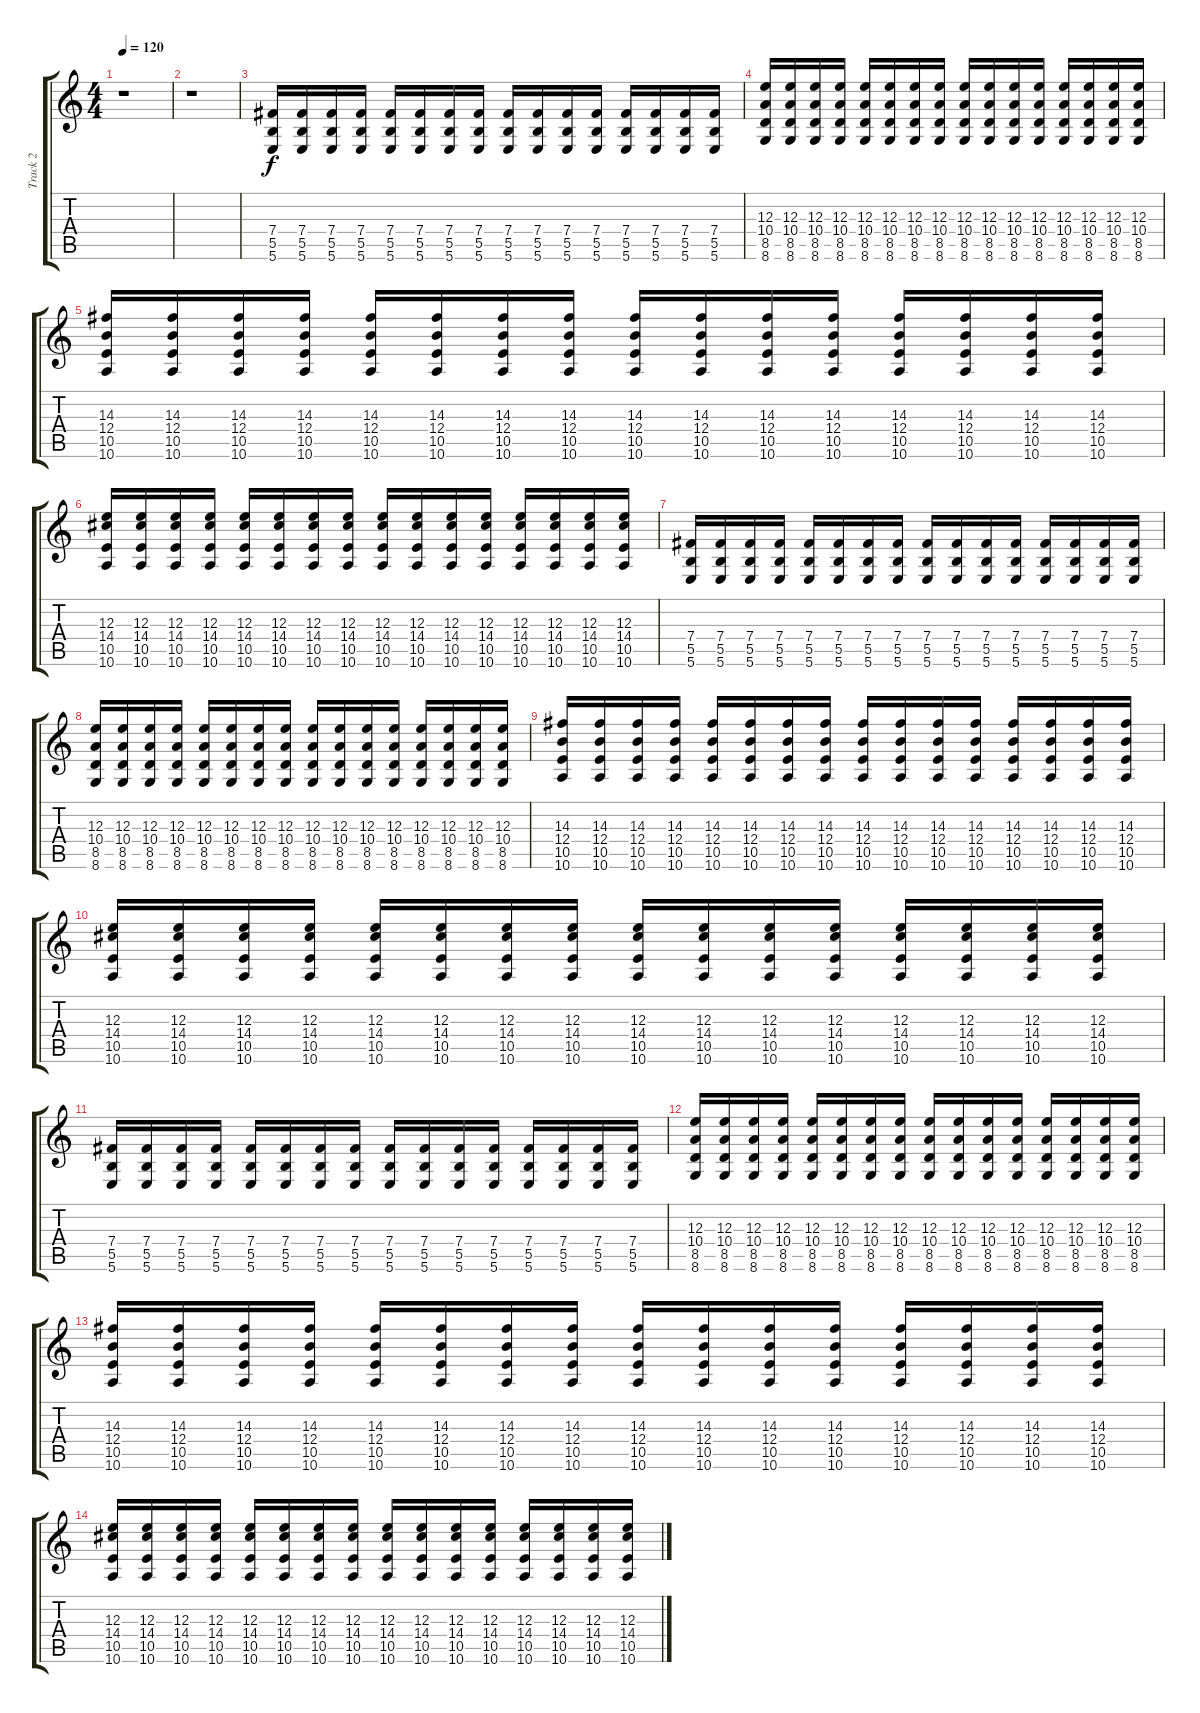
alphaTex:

\track ("Track 2" "Track 2") {instrument distortionguitar}
\staff {score tabs}
\tuning (Db4 Ab3 E3 B2 Gb2 B1) {hide}
\ts (4 4)
\tempo 120
\clef g2
\ks c
r.1{dy f} |
r.1 |
(7.4 5.5 5.6).16 (7.4 5.5 5.6).16 (7.4 5.5 5.6).16 (7.4 5.5 5.6).16 (7.4 5.5 5.6).16 (7.4 5.5 5.6).16 (7.4 5.5 5.6).16 (7.4 5.5 5.6).16 (7.4 5.5 5.6).16 (7.4 5.5 5.6).16 (7.4 5.5 5.6).16 (7.4 5.5 5.6).16 (7.4 5.5 5.6).16 (7.4 5.5 5.6).16 (7.4 5.5 5.6).16 (7.4 5.5 5.6).16 |
(12.3 10.4 8.5 8.6).16 (12.3 10.4 8.5 8.6).16 (12.3 10.4 8.5 8.6).16 (12.3 10.4 8.5 8.6).16 (12.3 10.4 8.5 8.6).16 (12.3 10.4 8.5 8.6).16 (12.3 10.4 8.5 8.6).16 (12.3 10.4 8.5 8.6).16 (12.3 10.4 8.5 8.6).16 (12.3 10.4 8.5 8.6).16 (12.3 10.4 8.5 8.6).16 (12.3 10.4 8.5 8.6).16 (12.3 10.4 8.5 8.6).16 (12.3 10.4 8.5 8.6).16 (12.3 10.4 8.5 8.6).16 (12.3 10.4 8.5 8.6).16 |
(14.3 12.4 10.5 10.6).16 (14.3 12.4 10.5 10.6).16 (14.3 12.4 10.5 10.6).16 (14.3 12.4 10.5 10.6).16 (14.3 12.4 10.5 10.6).16 (14.3 12.4 10.5 10.6).16 (14.3 12.4 10.5 10.6).16 (14.3 12.4 10.5 10.6).16 (14.3 12.4 10.5 10.6).16 (14.3 12.4 10.5 10.6).16 (14.3 12.4 10.5 10.6).16 (14.3 12.4 10.5 10.6).16 (14.3 12.4 10.5 10.6).16 (14.3 12.4 10.5 10.6).16 (14.3 12.4 10.5 10.6).16 (14.3 12.4 10.5 10.6).16 |
(12.3 14.4 10.5 10.6).16 (12.3 14.4 10.5 10.6).16 (12.3 14.4 10.5 10.6).16 (12.3 14.4 10.5 10.6).16 (12.3 14.4 10.5 10.6).16 (12.3 14.4 10.5 10.6).16 (12.3 14.4 10.5 10.6).16 (12.3 14.4 10.5 10.6).16 (12.3 14.4 10.5 10.6).16 (12.3 14.4 10.5 10.6).16 (12.3 14.4 10.5 10.6).16 (12.3 14.4 10.5 10.6).16 (12.3 14.4 10.5 10.6).16 (12.3 14.4 10.5 10.6).16 (12.3 14.4 10.5 10.6).16 (12.3 14.4 10.5 10.6).16 |
(7.4 5.5 5.6).16 (7.4 5.5 5.6).16 (7.4 5.5 5.6).16 (7.4 5.5 5.6).16 (7.4 5.5 5.6).16 (7.4 5.5 5.6).16 (7.4 5.5 5.6).16 (7.4 5.5 5.6).16 (7.4 5.5 5.6).16 (7.4 5.5 5.6).16 (7.4 5.5 5.6).16 (7.4 5.5 5.6).16 (7.4 5.5 5.6).16 (7.4 5.5 5.6).16 (7.4 5.5 5.6).16 (7.4 5.5 5.6).16 |
(12.3 10.4 8.5 8.6).16 (12.3 10.4 8.5 8.6).16 (12.3 10.4 8.5 8.6).16 (12.3 10.4 8.5 8.6).16 (12.3 10.4 8.5 8.6).16 (12.3 10.4 8.5 8.6).16 (12.3 10.4 8.5 8.6).16 (12.3 10.4 8.5 8.6).16 (12.3 10.4 8.5 8.6).16 (12.3 10.4 8.5 8.6).16 (12.3 10.4 8.5 8.6).16 (12.3 10.4 8.5 8.6).16 (12.3 10.4 8.5 8.6).16 (12.3 10.4 8.5 8.6).16 (12.3 10.4 8.5 8.6).16 (12.3 10.4 8.5 8.6).16 |
(14.3 12.4 10.5 10.6).16 (14.3 12.4 10.5 10.6).16 (14.3 12.4 10.5 10.6).16 (14.3 12.4 10.5 10.6).16 (14.3 12.4 10.5 10.6).16 (14.3 12.4 10.5 10.6).16 (14.3 12.4 10.5 10.6).16 (14.3 12.4 10.5 10.6).16 (14.3 12.4 10.5 10.6).16 (14.3 12.4 10.5 10.6).16 (14.3 12.4 10.5 10.6).16 (14.3 12.4 10.5 10.6).16 (14.3 12.4 10.5 10.6).16 (14.3 12.4 10.5 10.6).16 (14.3 12.4 10.5 10.6).16 (14.3 12.4 10.5 10.6).16 |
(12.3 14.4 10.5 10.6).16 (12.3 14.4 10.5 10.6).16 (12.3 14.4 10.5 10.6).16 (12.3 14.4 10.5 10.6).16 (12.3 14.4 10.5 10.6).16 (12.3 14.4 10.5 10.6).16 (12.3 14.4 10.5 10.6).16 (12.3 14.4 10.5 10.6).16 (12.3 14.4 10.5 10.6).16 (12.3 14.4 10.5 10.6).16 (12.3 14.4 10.5 10.6).16 (12.3 14.4 10.5 10.6).16 (12.3 14.4 10.5 10.6).16 (12.3 14.4 10.5 10.6).16 (12.3 14.4 10.5 10.6).16 (12.3 14.4 10.5 10.6).16 |
(7.4 5.5 5.6).16 (7.4 5.5 5.6).16 (7.4 5.5 5.6).16 (7.4 5.5 5.6).16 (7.4 5.5 5.6).16 (7.4 5.5 5.6).16 (7.4 5.5 5.6).16 (7.4 5.5 5.6).16 (7.4 5.5 5.6).16 (7.4 5.5 5.6).16 (7.4 5.5 5.6).16 (7.4 5.5 5.6).16 (7.4 5.5 5.6).16 (7.4 5.5 5.6).16 (7.4 5.5 5.6).16 (7.4 5.5 5.6).16 |
(12.3 10.4 8.5 8.6).16 (12.3 10.4 8.5 8.6).16 (12.3 10.4 8.5 8.6).16 (12.3 10.4 8.5 8.6).16 (12.3 10.4 8.5 8.6).16 (12.3 10.4 8.5 8.6).16 (12.3 10.4 8.5 8.6).16 (12.3 10.4 8.5 8.6).16 (12.3 10.4 8.5 8.6).16 (12.3 10.4 8.5 8.6).16 (12.3 10.4 8.5 8.6).16 (12.3 10.4 8.5 8.6).16 (12.3 10.4 8.5 8.6).16 (12.3 10.4 8.5 8.6).16 (12.3 10.4 8.5 8.6).16 (12.3 10.4 8.5 8.6).16 |
(14.3 12.4 10.5 10.6).16 (14.3 12.4 10.5 10.6).16 (14.3 12.4 10.5 10.6).16 (14.3 12.4 10.5 10.6).16 (14.3 12.4 10.5 10.6).16 (14.3 12.4 10.5 10.6).16 (14.3 12.4 10.5 10.6).16 (14.3 12.4 10.5 10.6).16 (14.3 12.4 10.5 10.6).16 (14.3 12.4 10.5 10.6).16 (14.3 12.4 10.5 10.6).16 (14.3 12.4 10.5 10.6).16 (14.3 12.4 10.5 10.6).16 (14.3 12.4 10.5 10.6).16 (14.3 12.4 10.5 10.6).16 (14.3 12.4 10.5 10.6).16 |
(12.3 14.4 10.5 10.6).16 (12.3 14.4 10.5 10.6).16 (12.3 14.4 10.5 10.6).16 (12.3 14.4 10.5 10.6).16 (12.3 14.4 10.5 10.6).16 (12.3 14.4 10.5 10.6).16 (12.3 14.4 10.5 10.6).16 (12.3 14.4 10.5 10.6).16 (12.3 14.4 10.5 10.6).16 (12.3 14.4 10.5 10.6).16 (12.3 14.4 10.5 10.6).16 (12.3 14.4 10.5 10.6).16 (12.3 14.4 10.5 10.6).16 (12.3 14.4 10.5 10.6).16 (12.3 14.4 10.5 10.6).16 (12.3 14.4 10.5 10.6).16
